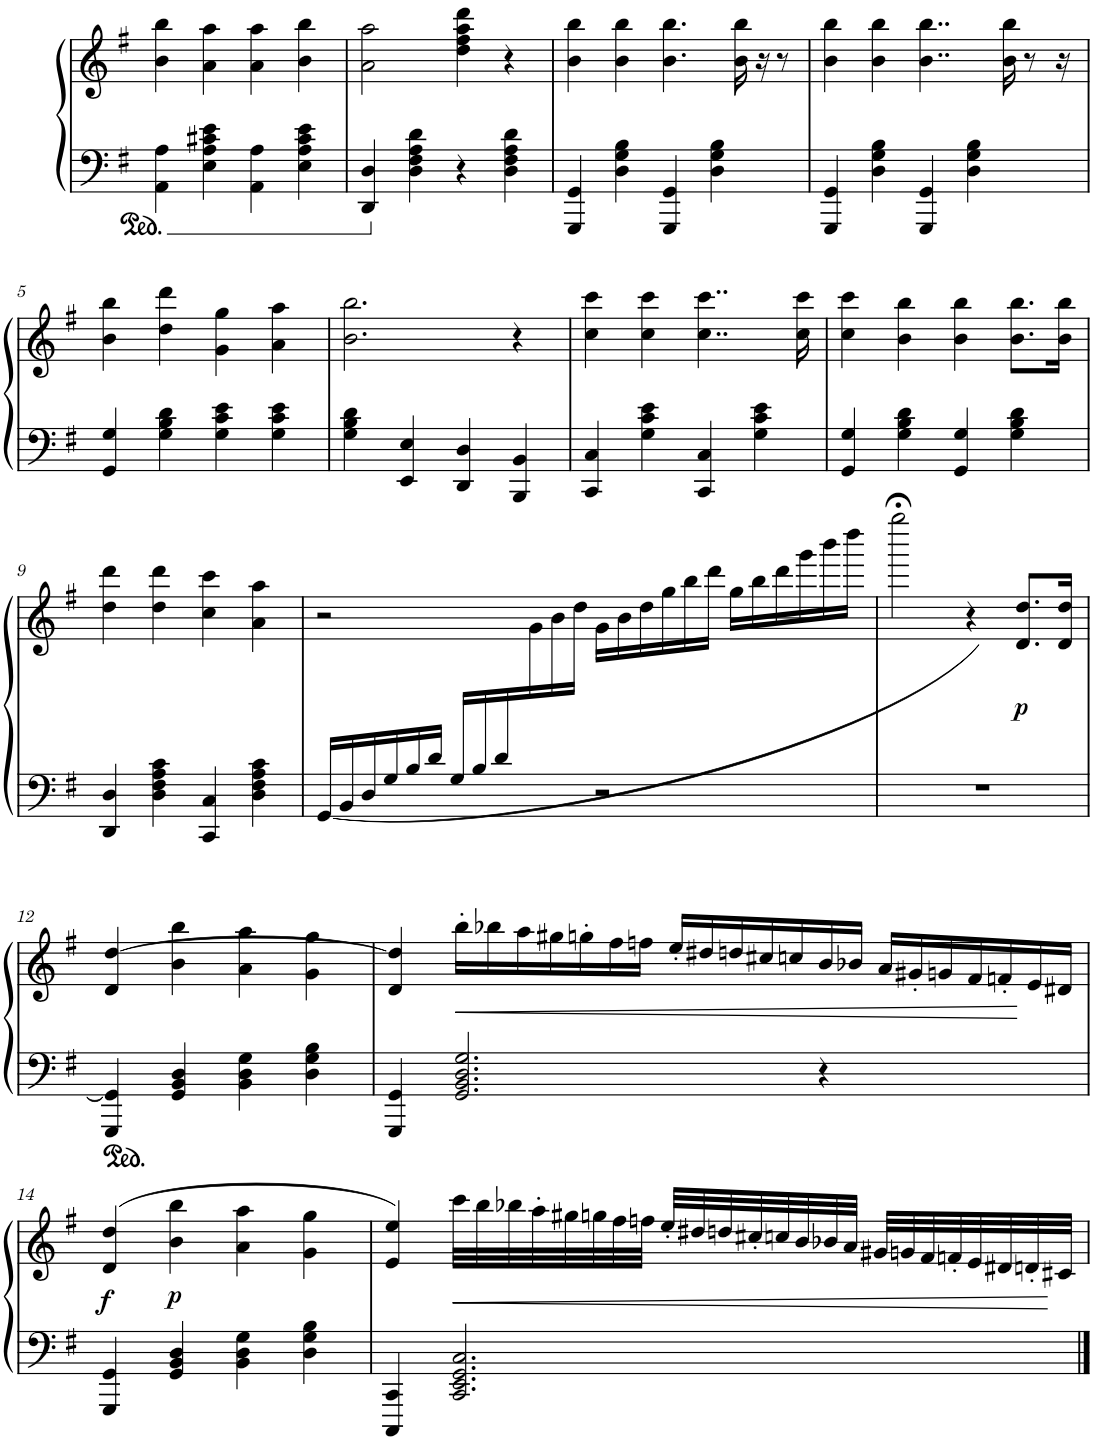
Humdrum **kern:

**kern	**kern	**dynam
*part1	*part1	*part1
*staff2	*staff1	*staff1/2
*I"Piano	*	*
*I'Pno	*	*
*clefF4	*clefG2	*
*k[f#]	*k[f#]	*
=1	=1	=1
4AA\ 4A\	4b\ 4bb\	.
4E\ 4A\ 4c#X\ 4e\	4a\ 4aa\	.
4AA\ 4A\	4a\ 4aa\	.
4E\ 4A\ 4c#\ 4e\	4b\ 4bb\	.
=2	=2	=2
4DD/ 4D/	2a\ 2aa\	.
4D\ 4F#\ 4A\ 4d\	.	.
4r	4dd\ 4ff#\ 4aa\ 4ddd\	.
4D\ 4F#\ 4A\ 4d\	4r	.
=3	=3	=3
4GGG/ 4GG/	4b\ 4bb\	.
4D\ 4G\ 4B\	4b\ 4bb\	.
4GGG/ 4GG/	4.b\ 4.bb\	.
4D\ 4G\ 4B\	.	.
.	16b\ 16bb\	.
.	16r	.
8ryy	8r	.
=4	=4	=4
4GGG/ 4GG/	4b\ 4bb\	.
4D\ 4G\ 4B\	4b\ 4bb\	.
4GGG/ 4GG/	4..b\ 4..bb\	.
4D\ 4G\ 4B\	.	.
.	16b\ 16bb\	.
8.ryy	8r	.
.	16r	.
!!LO:LB:g=z
=5	=5	=5
4GG/ 4G/	4b\ 4bb\	.
4G\ 4B\ 4d\	4dd\ 4ddd\	.
4G\ 4c\ 4e\	4g\ 4gg\	.
4G\ 4c\ 4e\	4a\ 4aa\	.
=6	=6	=6
4G\ 4B\ 4d\	2.b\ 2.bb\	.
4EE/ 4E/	.	.
4DD/ 4D/	.	.
4BBB/ 4BB/	4r	.
=7	=7	=7
4CC/ 4C/	4cc\ 4ccc\	.
4G\ 4c\ 4e\	4cc\ 4ccc\	.
4CC/ 4C/	4..cc\ 4..ccc\	.
4G\ 4c\ 4e\	.	.
.	16cc\ 16ccc\	.
=8	=8	=8
4GG/ 4G/	4cc\ 4ccc\	.
4G\ 4B\ 4d\	4b\ 4bb\	.
4GG/ 4G/	4b\ 4bb\	.
4G\ 4B\ 4d\	8.b\ 8.bb\L	.
.	16b\ 16bb\Jk	.
!!LO:LB:g=z
=9	=9	=9
4DD/ 4D/	4dd\ 4ddd\	.
4D\ 4F#\ 4A\ 4c\	4dd\ 4ddd\	.
4CC/ 4C/	4cc\ 4ccc\	.
4D\ 4F#\ 4A\ 4c\	4a\ 4aa\	.
=10	=10	=10
*	*^	*
[16GG/LL	2r	16ryy	.
*	*v	*v	*
16BB/	.	.
16D/	.	.
16G/	.	.
16B/	.	.
16d/JJ	.	.
16G/LL	.	.
16B/	.	.
16d/	4ryy	.
*	*^	*
8.ryy	.	16g\	.
.	.	16b\	.
.	.	16dd\JJ	.
4r	16g\LL	2.ryy	.
.	16b\	.	.
.	16dd\	.	.
.	16gg\	.	.
4ryy	16bb\	.	.
.	16ddd\JJ	.	.
.	16gg\LL	.	.
.	16bb\	.	.
4ryy	16ddd\	.	.
.	16ggg\	.	.
.	16bbb\	.	.
.	16dddd\JJ	.	.
*	*v	*v	*
=11	=11	=11
1r	2gggg;<\	.
.	4r	.
!	!	!LO:DY:b
.	8.d/ 8.dd/L	p
.	16d/ 16dd/Jk	.
4r	4ryy	.
!!LO:LB:g=z
=12	=12	=12
4GGG/ 4GG/]	4d/ [>4dd/	.
4GG/ 4BB/ 4D/	4b\ 4bb\	.
4BB\ 4D\ 4G\	4a\ 4aa\	.
4D\ 4G\ 4B\	4g\ 4gg\	.
=13	=13	=13
4GGG/ 4GG/	4d/ 4dd/]	.
!	!	!LO:HP:b
2.GG/ 2.BB/ 2.D/ 2.G/	16bb'\LL	<
.	16bb-X\	.
.	16aa\	.
.	16gg#X\	.
.	16ggn'\	.
.	16ff#\	.
.	16ffn\JJ	.
.	16ee'/LL	.
.	16dd#X/	.
.	16ddn/	.
.	16cc#X/	.
.	16ccn/	.
4r	16b/	.
.	16b-X/JJ	.
.	16a/LL	.
.	16g#X'/	.
4ryy	16gn/	.
.	16f#/	.
.	16fn'/	.
.	16e/	[
16ryy	16d#X/JJ	.
!!LO:LB:g=z
=14	=14	=14
!	!	!LO:DY:b
4GGG/ 4GG/	(>4d/ 4dd/	f
!	!	!LO:DY:b
4GG/ 4BB/ 4D/	4b\ 4bb\	p
4BB\ 4D\ 4G\	4a\ 4aa\	.
4D\ 4G\ 4B\	4g\ 4gg\	.
=15	=15	=15
4CCC/ 4CC/	4e/ 4ee/)	.
!	!	!LO:HP:b
2.CC/ 2.EE/ 2.GG/ 2.C/	32ccc\LLL	<
.	32bb\	.
.	32bb-X\	.
.	32aa'\	.
.	32gg#X\	.
.	32ggn\	.
.	32ff#\	.
.	32ffn\JJJ	.
.	32ee'/LLL	.
.	32dd#X/	.
.	32ddn/	.
.	32cc#X'/	.
.	32ccn/	.
.	32b/	.
.	32b-X/	.
.	32a/JJJ	.
.	32g#X/LLL	.
.	32gn/	.
.	32f#/	.
.	32fn'/	.
.	32e/	.
.	32d#X/	.
.	32dn'/	.
.	32c#X/JJJ	[
=	=	=
*-	*-	*-
